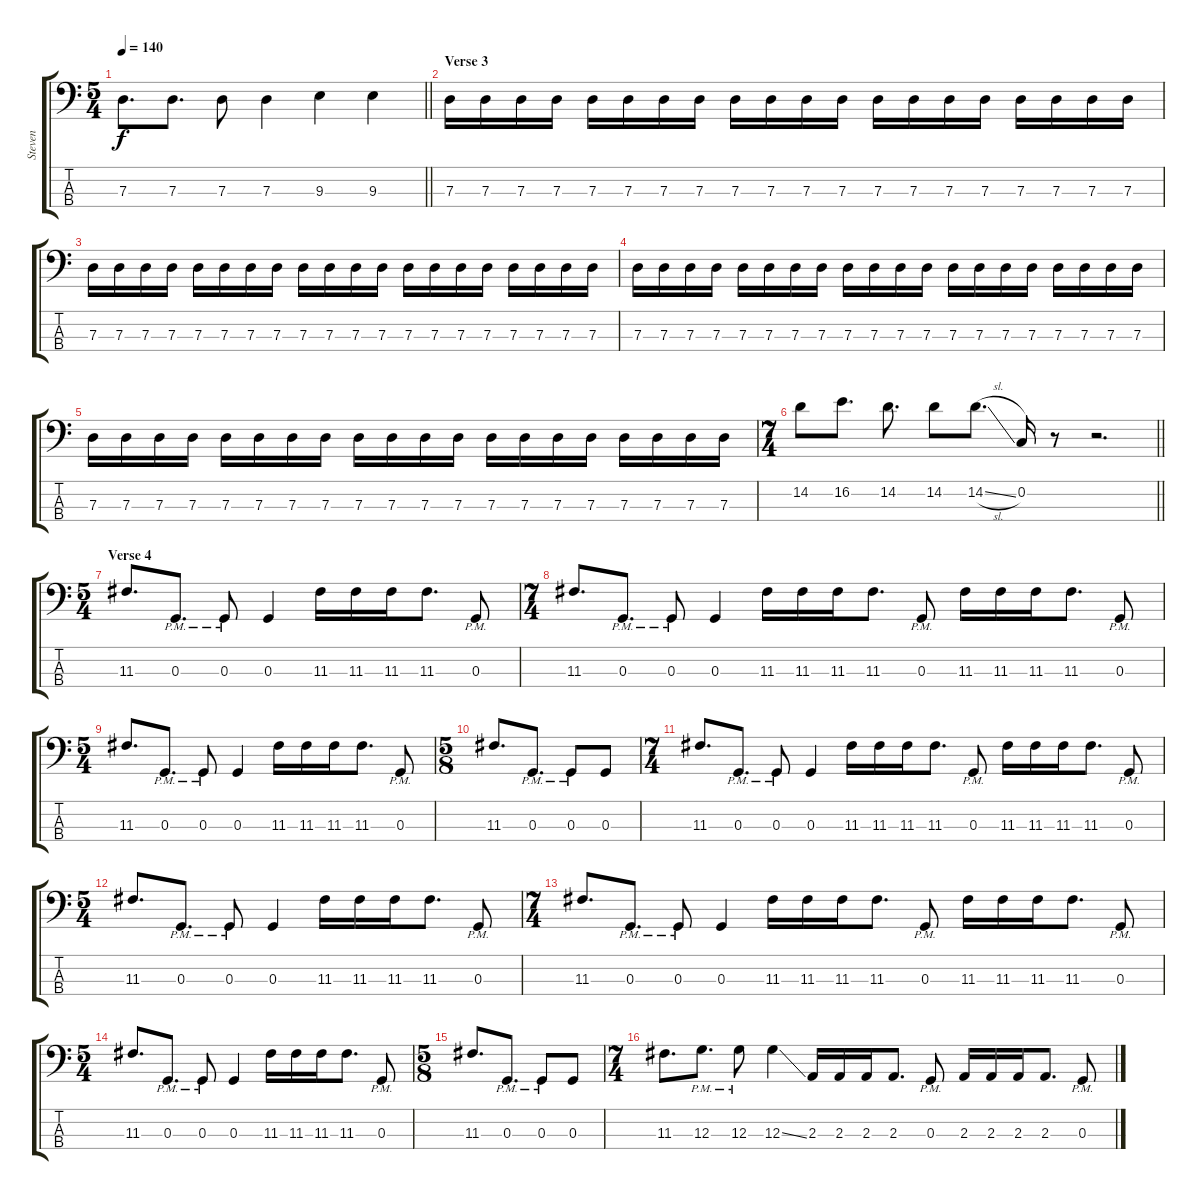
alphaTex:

\track ("Steven" "Steven") {solo instrument electricbasspick}
\staff {score tabs}
\tuning (F2 C2 G1 C1) {hide}
\ts (5 4)
\tempo 140
\clef f4
\barLineRight lightlight
\ks c
7.3.8{d dy f} 7.3.8{d} 7.3.8 7.3.4 9.3.4 9.3.4 |
\section ("" "Verse 3")
7.3.16 7.3.16 7.3.16 7.3.16 7.3.16 7.3.16 7.3.16 7.3.16 7.3.16 7.3.16 7.3.16 7.3.16 7.3.16 7.3.16 7.3.16 7.3.16 7.3.16 7.3.16 7.3.16 7.3.16 |
7.3.16 7.3.16 7.3.16 7.3.16 7.3.16 7.3.16 7.3.16 7.3.16 7.3.16 7.3.16 7.3.16 7.3.16 7.3.16 7.3.16 7.3.16 7.3.16 7.3.16 7.3.16 7.3.16 7.3.16 |
7.3.16 7.3.16 7.3.16 7.3.16 7.3.16 7.3.16 7.3.16 7.3.16 7.3.16 7.3.16 7.3.16 7.3.16 7.3.16 7.3.16 7.3.16 7.3.16 7.3.16 7.3.16 7.3.16 7.3.16 |
7.3.16 7.3.16 7.3.16 7.3.16 7.3.16 7.3.16 7.3.16 7.3.16 7.3.16 7.3.16 7.3.16 7.3.16 7.3.16 7.3.16 7.3.16 7.3.16 7.3.16 7.3.16 7.3.16 7.3.16 |
\ts (7 4)
\barLineRight lightlight
14.2.8 16.2.8{d} 14.2.8{d} 14.2.8 14.2{sl}.8{d} 0.2.16 r.8 r.2{d} |
\ts (5 4)
\section ("" "Verse 4")
11.3.8{d} 0.3{pm}.8{d} 0.3{pm}.8 0.3.4 11.3.16 11.3.16 11.3.16 11.3.8{d} 0.3{pm}.8 |
\ts (7 4)
11.3.8{d} 0.3{pm}.8{d} 0.3{pm}.8 0.3.4 11.3.16 11.3.16 11.3.16 11.3.8{d} 0.3{pm}.8 11.3.16 11.3.16 11.3.16 11.3.8{d} 0.3{pm}.8 |
\ts (5 4)
11.3.8{d} 0.3{pm}.8{d} 0.3{pm}.8 0.3.4 11.3.16 11.3.16 11.3.16 11.3.8{d} 0.3{pm}.8 |
\ts (5 8)
11.3.8{d} 0.3{pm}.8{d} 0.3{pm}.8 0.3.8 |
\ts (7 4)
11.3.8{d} 0.3{pm}.8{d} 0.3{pm}.8 0.3.4 11.3.16 11.3.16 11.3.16 11.3.8{d} 0.3{pm}.8 11.3.16 11.3.16 11.3.16 11.3.8{d} 0.3{pm}.8 |
\ts (5 4)
11.3.8{d} 0.3{pm}.8{d} 0.3{pm}.8 0.3.4 11.3.16 11.3.16 11.3.16 11.3.8{d} 0.3{pm}.8 |
\ts (7 4)
11.3.8{d} 0.3{pm}.8{d} 0.3{pm}.8 0.3.4 11.3.16 11.3.16 11.3.16 11.3.8{d} 0.3{pm}.8 11.3.16 11.3.16 11.3.16 11.3.8{d} 0.3{pm}.8 |
\ts (5 4)
11.3.8{d} 0.3{pm}.8{d} 0.3{pm}.8 0.3.4 11.3.16 11.3.16 11.3.16 11.3.8{d} 0.3{pm}.8 |
\ts (5 8)
11.3.8{d} 0.3{pm}.8{d} 0.3{pm}.8 0.3.8 |
\ts (7 4)
11.3.8{d} 12.3{pm}.8{d} 12.3{pm}.8 12.3{ss}.4 2.3.16 2.3.16 2.3.16 2.3.8{d} 0.3{pm}.8 2.3.16 2.3.16 2.3.16 2.3.8{d} 0.3{pm}.8
